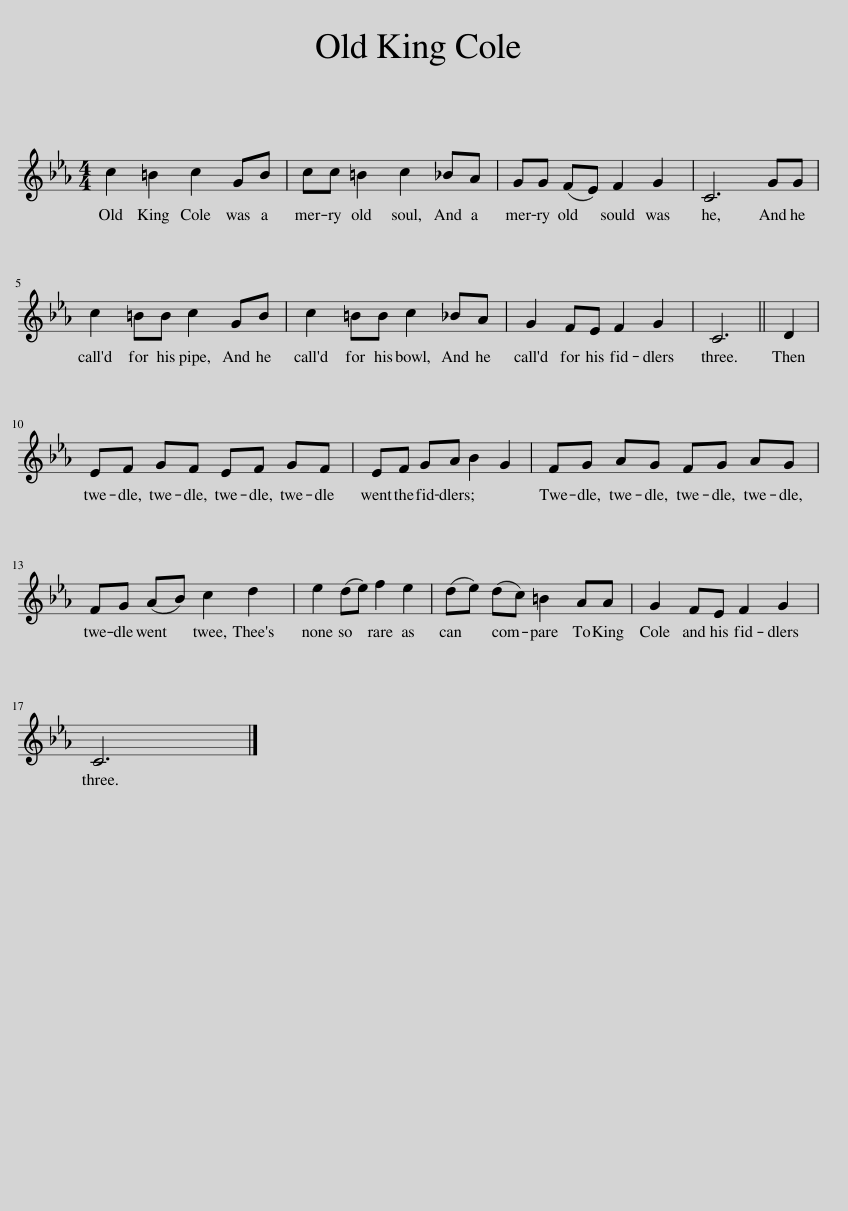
X:1
L:1/8
M:4/4
I:linebreak $
K:Cmin
V:1 treble
V:1
 c2 =B2 c2 GB | cc =B2 c2 _BA | GG (FE) F2 G2 | C6 GG |$ c2 =BB c2 GB | %5
 c2 =BB c2 _BA | G2 FE F2 G2 | C6 || D2 |$ EF GF EF GF | %10
 EF GA B2 G2 | FG AG FG AG |$ FG (AB) c2 d2 | e2 (de) f2 e2 | (de) (dc) =B2 AA | %15
 G2 FE F2 G2 |$ C6 |] %17
